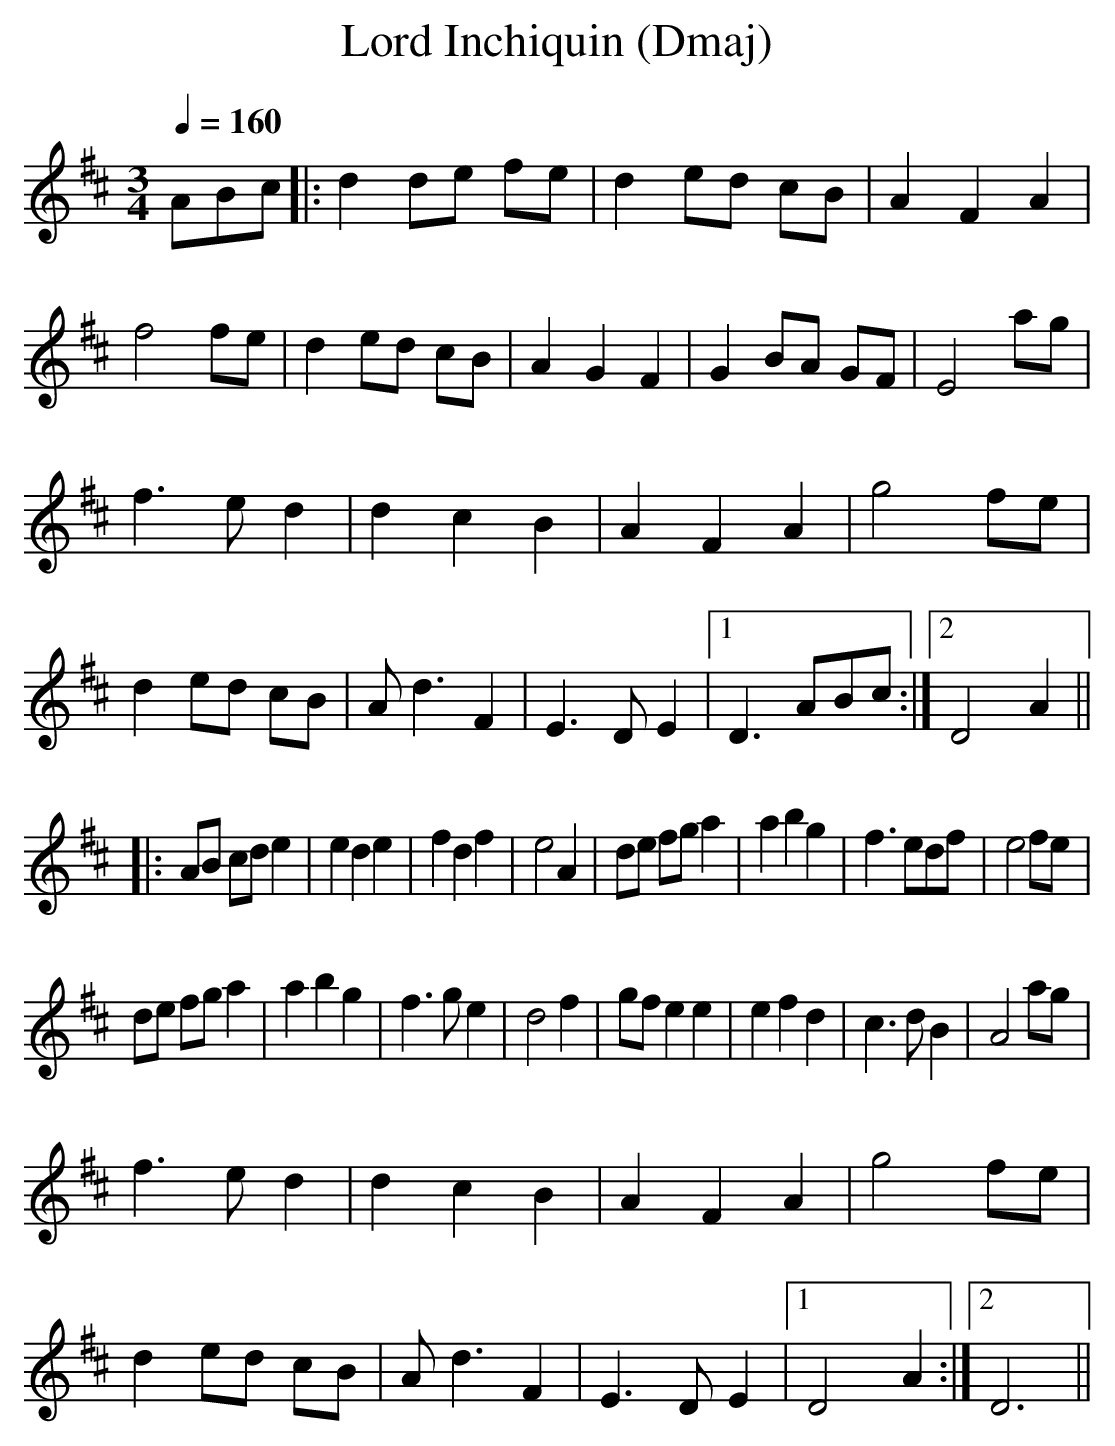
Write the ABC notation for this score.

X:1
T:Lord Inchiquin (Dmaj)
Q:1/4=160
M:3/4
L:1/8
K:Dmaj
ABc|:d2 de fe|d2 ed cB|A2 F2 A2|f4 fe|d2 ed cB|A2 G2 F2|G2 BA GF|E4 ag|
f3e d2|d2 c2 B2|A2 F2 A2|g4 fe|d2 ed cB|Ad3 F2|E3D E2|1D3 ABc:|2D4 A2||
|:AB cd e2|e2 d2 e2|f2 d2 f2|e4 A2|de fg a2|a2 b2 g2|f3 edf|e4 fe|
de fg a2|a2 b2 g2|f3g e2|d4 f2|gf e2 e2|e2 f2 d2|c3 dB2|A4 ag|
f3e d2|d2 c2 B2|A2 F2 A2|g4 fe|d2 ed cB|Ad3 F2|E3D E2|1D4 A2:|2D6||
